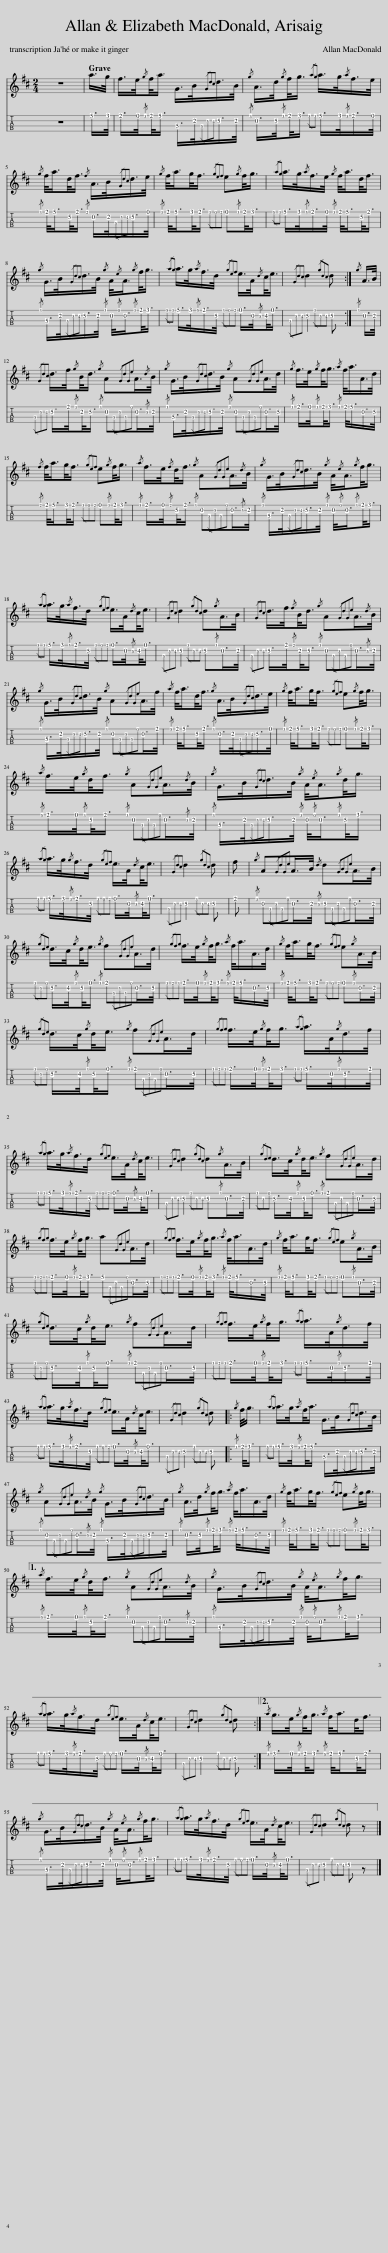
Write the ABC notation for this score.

X:1
%%score { 1 | 2 }
L:1/8
M:2/4
I:linebreak $
K:D
V:1 treble
V:2 tab stafflines=4 strings="G3,D4,A4,E5 "
V:1
 z4 |[Q:1/4=35] a/>g/ | f/>e/{/g}f/<a/ G/>B/{/Gdc}d/>B/ |{/g} A/>d/{/g}f/<g/{/ag} a/>g/{/a}f/>e/ |${/g} f/<a/d/<f/{/f} A/>B/{/Gdc}d/>e/ | %5
{/g} f/<a/g/<f/{/gef} e{/g}f/<g/ |{/ag} a/>g/{/a}f/>e/{/g} f/<a/d/<f/ |${/g} G/>B/{/Gdc}d/>B/{/g} A/4{/e}A3/4{/g}f/<g/ |{/ag} a/>g/{/a}f/>d/{/gef} e/>A/{/d}c/<e/ |{/Gdc} d2{/gdc} d :| %10
{/g} A/>B/ |${/Gdc} d/>f/{/g}B/<d/{/g} A{/GdGe}A3/4{/d}B/4 |{/g} G/>B/{/Gdc}d/>B/{/g} A{/GdGe}A/>d/ |{/g} f/>e/{/g}f/<g/{/a} f/<a/A/>d/ |${/f} f/<a/g/<f/{/gef} e{/g}f/<g/ | %15
{/a} f/>e/{/f}d/<f/{/g} A{/GdGe}A3/4{/d}B/4 |{/g} G/>B/{/Gdc}d/>B/{/g} A/4{/e}A3/4{/g}f/<g/ |${/ag} a/>g/{/a}f/>d/{/gef} e/>A/{/d}c/<e/ |{/Gdc} d2{/gdc} d{/g}A/>B/ |{/Gdc} d/>f/{/f}B/<d/{/g} A{/GdGe}A3/4{/d}B/4 |$ %20
{/g} G/>B/{/Gdc}d/>B/{/g} A{/GdGe}A/>f/ |{/a} f/<a/d/<f/{/g} A/>B/{/Gdc}d/>e/ |{/g} f/<a/g/<f/{/gef} e{/g}f/<g/ |${/a} f/>e/{/g}d/<f/{/g} A{/GdGe}A3/4{/d}B/4 |{/g} G/>B/{/Gdc}d/>B/{/g} A/4{/e}A3/4{/g}d/<g/ |$ %25
{/ag} a/>g/{/g}f/>d/{/gef} e/>A/{/d}c/<e/ |{/Gdc} d2{/gdc} d | f |{/g} A{/GdGe}A/>B/{/d} d{/GBGe}A/>B/ |${/gde} d/>c/{/g}d/<e/{/g} f{/GdGe}A/>d/ | %30
{/gfg} f/>e/{/g}f/<g/{/a} f/<a/A/>d/ |{/g} f/<a/g/<f/{/gef} e{/g}A/>B/ |${/gde} d/>c/{/g}d/<e/{/g} f{/GdGe}A/>d/ |{/gfg} f/>e/{/g}f/<g/{/ag} a/>A/{/g}d/>f/ |${/ag} a/>g/{/a}f/>d/{/gef} e/>A/{/d}c/<e/ | %35
{/Gdc} d2{/gdc} d{/g}A/>B/ |{/gde} d/>c/{/g}d/<e/{/g} f{/GdGe}A/>d/ |${/gfg} f/>e/{/g}f/<g/ a{/GdGe}A/>d/ |{/gfg} f/>e/{/g}f/<g/{/a} f/<a/A/>d/ |{/g} f/<a/g/<f/{/gef} e{/g}A/>B/ |$ %40
{/gde} d/>c/{/g}d/<e/{/g} f{/GdGe}A/>d/ |{/gfg} f/>e/{/g}f/<g/{/ag} a/>A/{/g}d/>f/ |${/ag} a/>g/{/a}f/>d/{/gef} e/>A/{/d}c/<e/ |{/Gdc} d2{/gdc} d |:{/g} f/<g/ | %45
{/ag} a/>g/{/a}f/<a/ G/>B/{/Gdc}d/>B/ |${/g} A{/GdGe}A3/4{/d}B/4{/g} G/>B/{/Gdc}d/>B/ |{/g} A/>d/{/g}f/<g/{/a} f/<a/A/>d/ |{/g} f/<a/g/<f/{/gef} e{/g}f/<g/ |1${/a} f/>e/{/g}d/<f/{/g} A{/GdGe}A3/4{/d}B/4 | %50
{/g} G/>B/{/Gdc}d/>B/{/g} A/4{/e}A3/4{/g}f/<g/ |${/ag} a/>g/{/a}f/>d/{/gef} e/>A/{/d}c/<e/ |{/Gdc} d2{/gdc} d :|2{/a} g/>e/{/g}f/<g/{/a} f/<a/d/<f/ |${/g} G/>B/{/Gdc}d/>B/{/g} A/4{/e}A3/4{/g}f/<g/ | %55
{/ag} a/>g/{/a}f/>d/{/gef} e/>A/{/d}c/<e/ |{/Gdc} d2{/gdc} d z |] %57
V:2
 x4 | !1!a/>!1!g/ | !1!f/>!1!e/{/!1!g}!1!f/<!1!a/ !3!G/>!2!B/{/!3!G!2!d!2!c}!2!d/>!2!B/ |{/!1!g} !2!A/>!2!d/{/!1!g}!1!f/<!1!g/{/!1!a!1!g} !1!a/>!1!g/{/!1!a}!1!f/>!1!e/ |${/!1!g} !1!f/<!1!a/!2!d/<!1!f/{/!1!f} !2!A/>!2!B/{/!3!G!2!d!2!c}!2!d/>!1!e/ | %5
{/!1!g} !1!f/<!1!a/!1!g/<!1!f/{/!1!g!1!e!1!f} !1!e{/!1!g}!1!f/<!1!g/ |{/!1!a!1!g} !1!a/>!1!g/{/!1!a}!1!f/>!1!e/{/!1!g} !1!f/<!1!a/!2!d/<!1!f/ |${/!1!g} !3!G/>!2!B/{/!3!G!2!d!2!c}!2!d/>!2!B/{/!1!g} !2!A/4{/!1!e}!2!A3/4{/!1!g}!1!f/<!1!g/ |{/!1!a!1!g} !1!a/>!1!g/{/!1!a}!1!f/>!2!d/{/!1!g!1!e!1!f} !1!e/>!2!A/{/!2!d}!2!c/<!1!e/ |{/!3!G!2!d!2!c} !2!d2{/!1!g!2!d!2!c} !2!d :| %10
{/!1!g} !2!A/>!2!B/ |${/!3!G!2!d!2!c} !2!d/>!1!f/{/!1!g}!2!B/<!2!d/{/!1!g} !2!A{/!3!G!2!d!3!G!1!e}!2!A3/4{/!2!d}!2!B/4 |{/!1!g} !3!G/>!2!B/{/!3!G!2!d!2!c}!2!d/>!2!B/{/!1!g} !2!A{/!3!G!2!d!3!G!1!e}!2!A/>!2!d/ |{/!1!g} !1!f/>!1!e/{/!1!g}!1!f/<!1!g/{/!1!a} !1!f/<!1!a/!2!A/>!2!d/ |${/!1!f} !1!f/<!1!a/!1!g/<!1!f/{/!1!g!1!e!1!f} !1!e{/!1!g}!1!f/<!1!g/ | %15
{/!1!a} !1!f/>!1!e/{/!1!f}!2!d/<!1!f/{/!1!g} !2!A{/!3!G!2!d!3!G!1!e}!2!A3/4{/!2!d}!2!B/4 |{/!1!g} !3!G/>!2!B/{/!3!G!2!d!2!c}!2!d/>!2!B/{/!1!g} !2!A/4{/!1!e}!2!A3/4{/!1!g}!1!f/<!1!g/ |${/!1!a!1!g} !1!a/>!1!g/{/!1!a}!1!f/>!2!d/{/!1!g!1!e!1!f} !1!e/>!2!A/{/!2!d}!2!c/<!1!e/ |{/!3!G!2!d!2!c} !2!d2{/!1!g!2!d!2!c} !2!d{/!1!g}!2!A/>!2!B/ |{/!3!G!2!d!2!c} !2!d/>!1!f/{/!1!f}!2!B/<!2!d/{/!1!g} !2!A{/!3!G!2!d!3!G!1!e}!2!A3/4{/!2!d}!2!B/4 |$ %20
{/!1!g} !3!G/>!2!B/{/!3!G!2!d!2!c}!2!d/>!2!B/{/!1!g} !2!A{/!3!G!2!d!3!G!1!e}!2!A/>!1!f/ |{/!1!a} !1!f/<!1!a/!2!d/<!1!f/{/!1!g} !2!A/>!2!B/{/!3!G!2!d!2!c}!2!d/>!1!e/ |{/!1!g} !1!f/<!1!a/!1!g/<!1!f/{/!1!g!1!e!1!f} !1!e{/!1!g}!1!f/<!1!g/ |${/!1!a} !1!f/>!1!e/{/!1!g}!2!d/<!1!f/{/!1!g} !2!A{/!3!G!2!d!3!G!1!e}!2!A3/4{/!2!d}!2!B/4 |{/!1!g} !3!G/>!2!B/{/!3!G!2!d!2!c}!2!d/>!2!B/{/!1!g} !2!A/4{/!1!e}!2!A3/4{/!1!g}!2!d/<!1!g/ |$ %25
{/!1!a!1!g} !1!a/>!1!g/{/!1!g}!1!f/>!2!d/{/!1!g!1!e!1!f} !1!e/>!2!A/{/!2!d}!2!c/<!1!e/ |{/!3!G!2!d!2!c} !2!d2{/!1!g!2!d!2!c} !2!d | !1!f |{/!1!g} !2!A{/!3!G!2!d!3!G!1!e}!2!A/>!2!B/{/!2!d} !2!d{/!3!G!2!B!3!G!1!e}!2!A/>!2!B/ |${/!1!g!2!d!1!e} !2!d/>!2!c/{/!1!g}!2!d/<!1!e/{/!1!g} !1!f{/!3!G!2!d!3!G!1!e}!2!A/>!2!d/ | %30
{/!1!g!1!f!1!g} !1!f/>!1!e/{/!1!g}!1!f/<!1!g/{/!1!a} !1!f/<!1!a/!2!A/>!2!d/ |{/!1!g} !1!f/<!1!a/!1!g/<!1!f/{/!1!g!1!e!1!f} !1!e{/!1!g}!2!A/>!2!B/ |${/!1!g!2!d!1!e} !2!d/>!2!c/{/!1!g}!2!d/<!1!e/{/!1!g} !1!f{/!3!G!2!d!3!G!1!e}!2!A/>!2!d/ |{/!1!g!1!f!1!g} !1!f/>!1!e/{/!1!g}!1!f/<!1!g/{/!1!a!1!g} !1!a/>!2!A/{/!1!g}!2!d/>!1!f/ |${/!1!a!1!g} !1!a/>!1!g/{/!1!a}!1!f/>!2!d/{/!1!g!1!e!1!f} !1!e/>!2!A/{/!2!d}!2!c/<!1!e/ | %35
{/!3!G!2!d!2!c} !2!d2{/!1!g!2!d!2!c} !2!d{/!1!g}!2!A/>!2!B/ |{/!1!g!2!d!1!e} !2!d/>!2!c/{/!1!g}!2!d/<!1!e/{/!1!g} !1!f{/!3!G!2!d!3!G!1!e}!2!A/>!2!d/ |${/!1!g!1!f!1!g} !1!f/>!1!e/{/!1!g}!1!f/<!1!g/ !1!a{/!3!G!2!d!3!G!1!e}!2!A/>!2!d/ |{/!1!g!1!f!1!g} !1!f/>!1!e/{/!1!g}!1!f/<!1!g/{/!1!a} !1!f/<!1!a/!2!A/>!2!d/ |{/!1!g} !1!f/<!1!a/!1!g/<!1!f/{/!1!g!1!e!1!f} !1!e{/!1!g}!2!A/>!2!B/ |$ %40
{/!1!g!2!d!1!e} !2!d/>!2!c/{/!1!g}!2!d/<!1!e/{/!1!g} !1!f{/!3!G!2!d!3!G!1!e}!2!A/>!2!d/ |{/!1!g!1!f!1!g} !1!f/>!1!e/{/!1!g}!1!f/<!1!g/{/!1!a!1!g} !1!a/>!2!A/{/!1!g}!2!d/>!1!f/ |${/!1!a!1!g} !1!a/>!1!g/{/!1!a}!1!f/>!2!d/{/!1!g!1!e!1!f} !1!e/>!2!A/{/!2!d}!2!c/<!1!e/ |{/!3!G!2!d!2!c} !2!d2{/!1!g!2!d!2!c} !2!d |:{/!1!g} !1!f/<!1!g/ | %45
{/!1!a!1!g} !1!a/>!1!g/{/!1!a}!1!f/<!1!a/ !3!G/>!2!B/{/!3!G!2!d!2!c}!2!d/>!2!B/ |${/!1!g} !2!A{/!3!G!2!d!3!G!1!e}!2!A3/4{/!2!d}!2!B/4{/!1!g} !3!G/>!2!B/{/!3!G!2!d!2!c}!2!d/>!2!B/ |{/!1!g} !2!A/>!2!d/{/!1!g}!1!f/<!1!g/{/!1!a} !1!f/<!1!a/!2!A/>!2!d/ |{/!1!g} !1!f/<!1!a/!1!g/<!1!f/{/!1!g!1!e!1!f} !1!e{/!1!g}!1!f/<!1!g/ |1${/!1!a} !1!f/>!1!e/{/!1!g}!2!d/<!1!f/{/!1!g} !2!A{/!3!G!2!d!3!G!1!e}!2!A3/4{/!2!d}!2!B/4 | %50
{/!1!g} !3!G/>!2!B/{/!3!G!2!d!2!c}!2!d/>!2!B/{/!1!g} !2!A/4{/!1!e}!2!A3/4{/!1!g}!1!f/<!1!g/ |${/!1!a!1!g} !1!a/>!1!g/{/!1!a}!1!f/>!2!d/{/!1!g!1!e!1!f} !1!e/>!2!A/{/!2!d}!2!c/<!1!e/ |{/!3!G!2!d!2!c} !2!d2{/!1!g!2!d!2!c} !2!d :|2{/!1!a} !1!g/>!1!e/{/!1!g}!1!f/<!1!g/{/!1!a} !1!f/<!1!a/!2!d/<!1!f/ |${/!1!g} !3!G/>!2!B/{/!3!G!2!d!2!c}!2!d/>!2!B/{/!1!g} !2!A/4{/!1!e}!2!A3/4{/!1!g}!1!f/<!1!g/ | %55
{/!1!a!1!g} !1!a/>!1!g/{/!1!a}!1!f/>!2!d/{/!1!g!1!e!1!f} !1!e/>!2!A/{/!2!d}!2!c/<!1!e/ |{/!3!G!2!d!2!c} !2!d2{/!1!g!2!d!2!c} !2!d x |] %57
